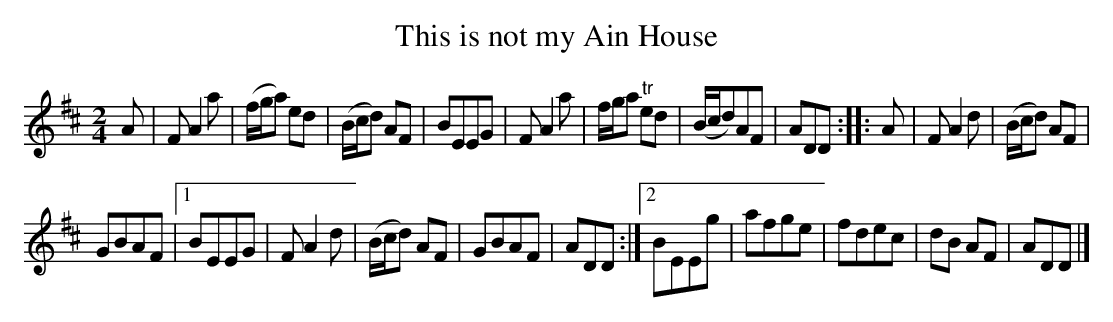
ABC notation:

X:1
T:This is not my Ain House
L:1/8
M:2/4
K:D
A|\
FA2a| (f/g/a) ed| (B/c/d) AF| BEEG|\
FA2a| f/g/a "tr"ed| (B/c/d)AF| ADD::\
A|\
FA2d| (B/c/d) AF|
GBAF|1 BEEG| FA2d| (B/c/d) AF| GBAF| ADD:|2\
BEEg| afge| fdec| dB AF| ADD|]
